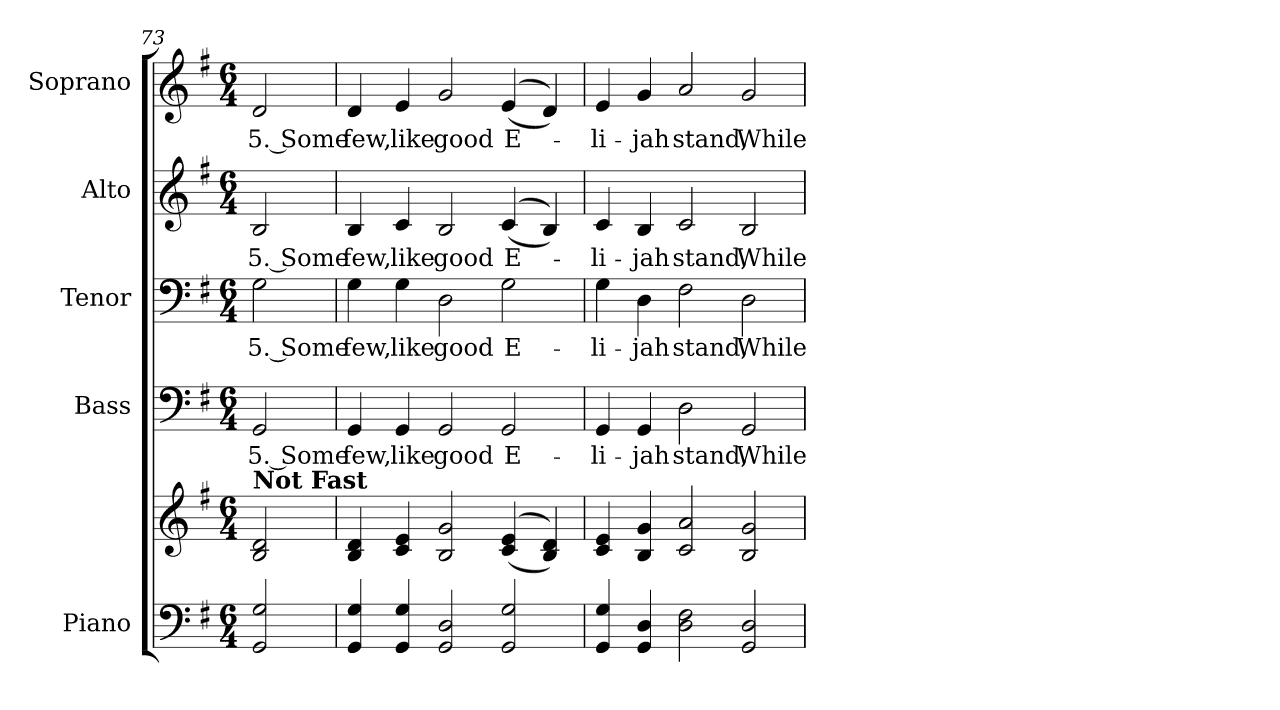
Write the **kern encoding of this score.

**kern	**kern	**kern	**text	**kern	**text	**kern	**text	**kern	**text
*part5	*part5	*part4	*part4	*part3	*part3	*part2	*part2	*part1	*part1
*staff6	*staff5	*staff4	*staff4	*staff3	*staff3	*staff2	*staff2	*staff1	*staff1
*I"Piano	*	*I"Bass	*	*I"Tenor	*	*I"Alto	*	*I"Soprano	*
*I'Pno.	*	*I'B.	*	*I'T.	*	*I'A.	*	*I'S.	*
!!LO:PB:g=z
*clefF4	*clefG2	*clefF4	*	*clefF4	*	*clefG2	*	*clefG2	*
*k[f#]	*k[f#]	*k[f#]	*	*k[f#]	*	*k[f#]	*	*k[f#]	*
*G:	*G:	*G:	*	*G:	*	*G:	*	*G:	*
*M6/4	*M6/4	*M6/4	*	*M6/4	*	*M6/4	*	*M6/4	*
=73	=73	=73	=73	=73	=73	=73	=73	=73	=73
!	!	!	!LO:LY:b:color=#000000	!	!	!	!	!	!
!	!	!	!	!	!LO:LY:b:color=#000000	!	!	!	!
!	!	!	!	!	!	!	!LO:LY:b:color=#000000	!	!
!	!LO:TX:a:B:t=Not Fast	!	!	!	!	!	!	!	!
!	!	!	!	!	!	!	!	!	!LO:LY:b:color=#000000
2GGi/ 2Gi	2Bi/ 2di	2GGi/	5. Some	2Gi\	5. Some	2Bi/	5. Some	2di/	5. Some
=74	=74	=74	=74	=74	=74	=74	=74	=74	=74
!	!	!	!LO:LY:b:color=#000000	!	!	!	!	!	!
!	!	!	!	!	!LO:LY:b:color=#000000	!	!	!	!
!	!	!	!	!	!	!	!LO:LY:b:color=#000000	!	!
!	!	!	!	!	!	!	!	!	!LO:LY:b:color=#000000
4GGi/ 4Gi	4Bi/ 4di	4GGi/	few,	4Gi\	few,	4Bi/	few,	4di/	few,
!	!	!	!LO:LY:b:color=#000000	!	!	!	!	!	!
!	!	!	!	!	!LO:LY:b:color=#000000	!	!	!	!
!	!	!	!	!	!	!	!LO:LY:b:color=#000000	!	!
!	!	!	!	!	!	!	!	!	!LO:LY:b:color=#000000
4GGi/ 4Gi	4ci/ 4ei	4GGi/	like	4Gi\	like	4ci/	like	4ei/	like
!	!	!	!LO:LY:b:color=#000000	!	!	!	!	!	!
!	!	!	!	!	!LO:LY:b:color=#000000	!	!	!	!
!	!	!	!	!	!	!	!LO:LY:b:color=#000000	!	!
!	!	!	!	!	!	!	!	!	!LO:LY:b:color=#000000
2GGi/ 2Di	2Bi/ 2gi	2GGi/	good	2Di\	good	2Bi/	good	2gi/	good
!	!	!	!LO:LY:b:color=#000000	!	!	!	!	!	!
!	!	!	!	!	!LO:LY:b:color=#000000	!	!	!	!
!	!	!	!	!	!	!	!LO:LY:b:color=#000000	!	!
!	!	!	!	!	!	!	!	!	!LO:LY:b:color=#000000
2GGi/ 2Gi	((4ci/ 4ei	2GGi/	E-	2Gi\	E-	((4ci/	E-	((4ei/	E-
.	4Bi/ 4di))	.	.	.	.	4Bi/))	.	4di/))	.
!!LO:PB:g=z
=75	=75	=75	=75	=75	=75	=75	=75	=75	=75
!	!	!	!LO:LY:b:color=#000000	!	!	!	!	!	!
!	!	!	!	!	!LO:LY:b:color=#000000	!	!	!	!
!	!	!	!	!	!	!	!LO:LY:b:color=#000000	!	!
!	!	!	!	!	!	!	!	!	!LO:LY:b:color=#000000
4GGi/ 4Gi	4ci/ 4ei	4GGi/	-li-	4Gi\	-li-	4ci/	-li-	4ei/	-li-
!	!	!	!LO:LY:b:color=#000000	!	!	!	!	!	!
!	!	!	!	!	!LO:LY:b:color=#000000	!	!	!	!
!	!	!	!	!	!	!	!LO:LY:b:color=#000000	!	!
!	!	!	!	!	!	!	!	!	!LO:LY:b:color=#000000
4GGi/ 4Di	4Bi/ 4gi	4GGi/	-jah	4Di\	-jah	4Bi/	-jah	4gi/	-jah
!	!	!	!LO:LY:b:color=#000000	!	!	!	!	!	!
!	!	!	!	!	!LO:LY:b:color=#000000	!	!	!	!
!	!	!	!	!	!	!	!LO:LY:b:color=#000000	!	!
!	!	!	!	!	!	!	!	!	!LO:LY:b:color=#000000
2Di\ 2F#i	2ci/ 2ai	2Di\	stand,	2F#i\	stand,	2ci/	stand,	2ai/	stand,
!	!	!	!LO:LY:b:color=#000000	!	!	!	!	!	!
!	!	!	!	!	!LO:LY:b:color=#000000	!	!	!	!
!	!	!	!	!	!	!	!LO:LY:b:color=#000000	!	!
!	!	!	!	!	!	!	!	!	!LO:LY:b:color=#000000
2GGi/ 2Di	2Bi/ 2gi	2GGi/	While	2Di\	While	2Bi/	While	2gi/	While
=	=	=	=	=	=	=	=	=	=
*-	*-	*-	*-	*-	*-	*-	*-	*-	*-
